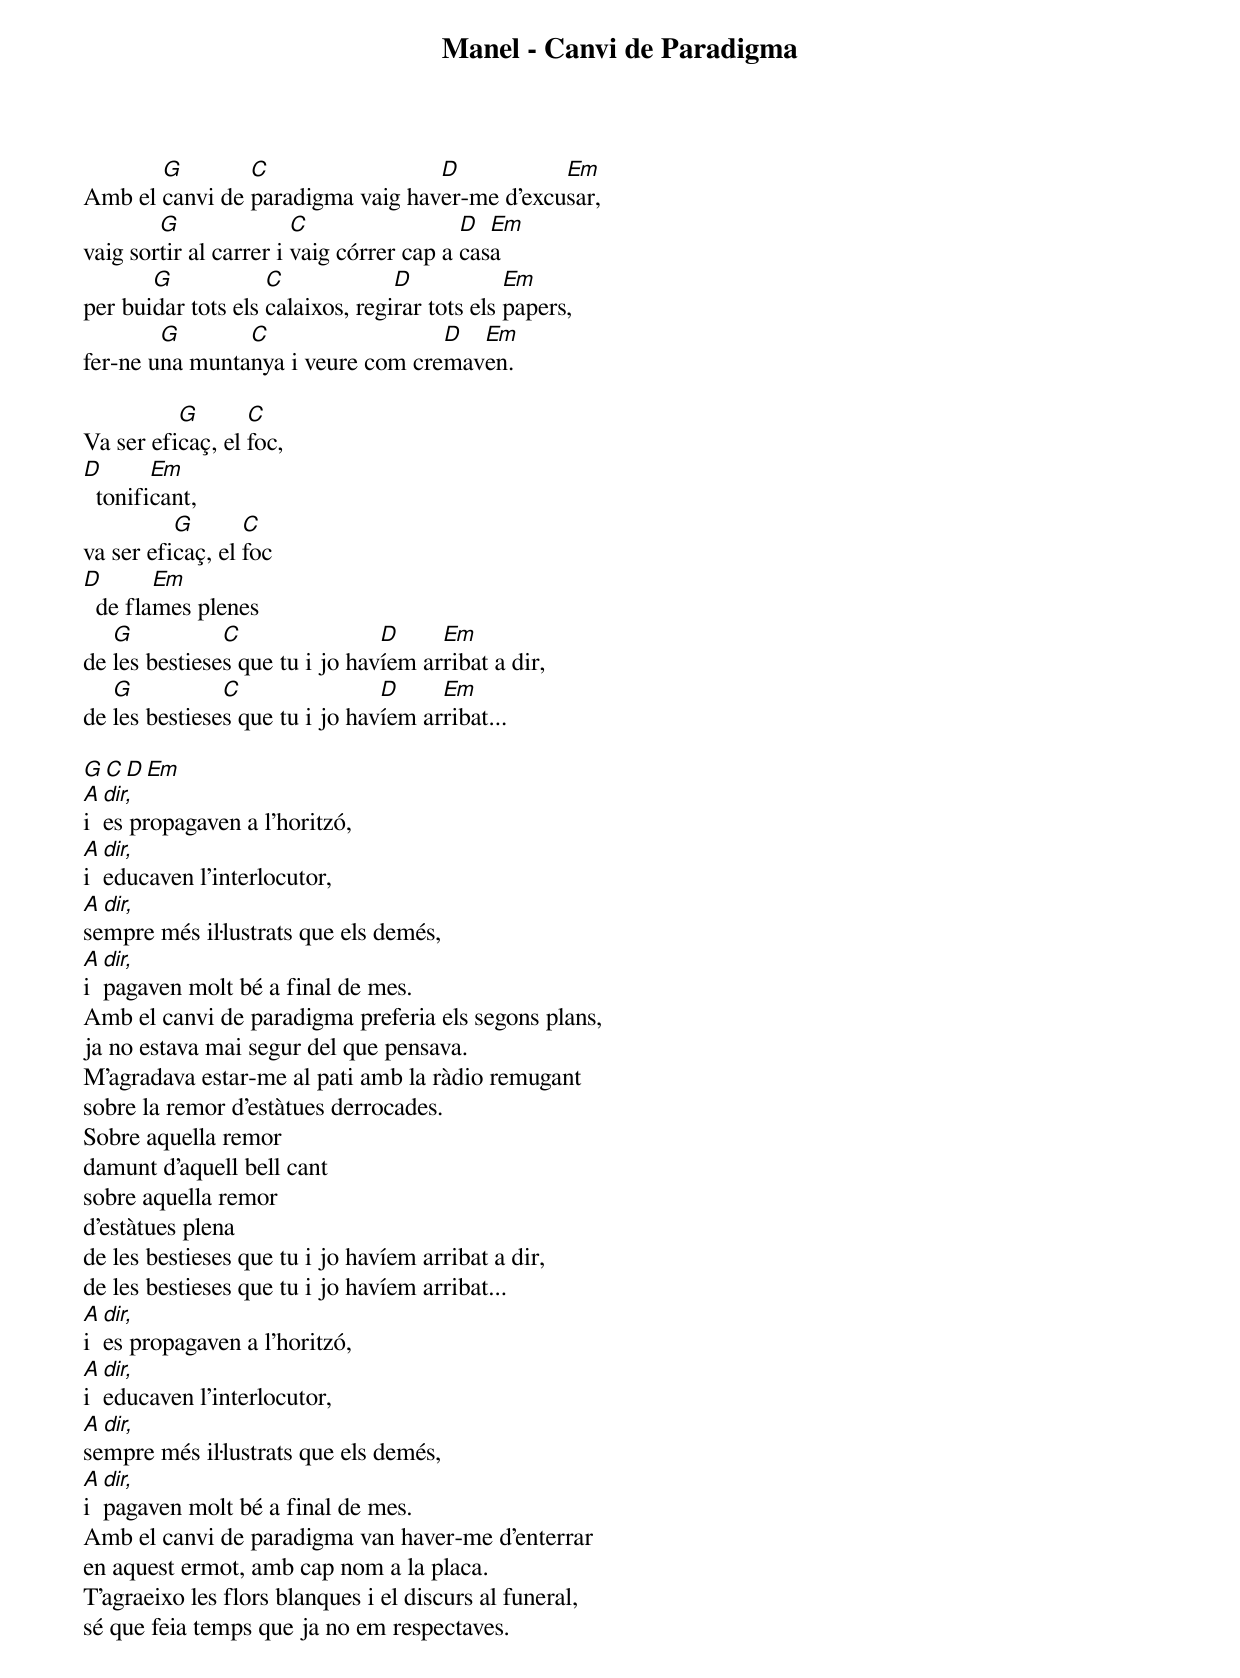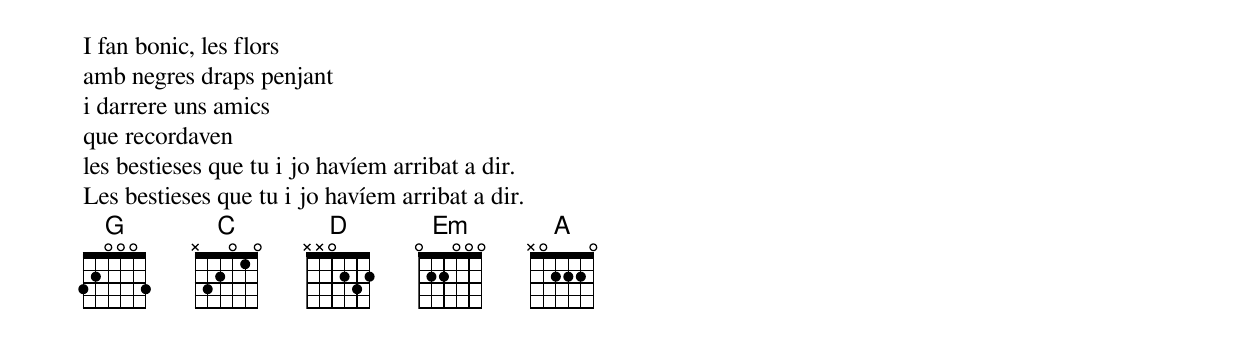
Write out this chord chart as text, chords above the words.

Manel - Canvi de Paradigma

       G        C                 D           Em
Amb el canvi de paradigma vaig haver-me d'excusar,
        G               C                 D  Em
vaig sortir al carrer i vaig córrer cap a casa
       G            C             D            Em
per buidar tots els calaixos, regirar tots els papers,
        G       C                  D  Em
fer-ne una muntanya i veure com cremaven.

          G       C
Va ser eficaç, el foc,
D       Em
  tonificant,
          G       C
va ser eficaç, el foc
D       Em
  de flames plenes
   G           C                D     Em
de les bestieses que tu i jo havíem arribat a dir,
   G           C                D     Em
de les bestieses que tu i jo havíem arribat...

G    C  D  Em
A dir,
i es propagaven a l'horitzó,
A dir,
i educaven l'interlocutor,
A dir,
sempre més il·lustrats que els demés,
A dir,
i pagaven molt bé a final de mes.
Amb el canvi de paradigma preferia els segons plans,
ja no estava mai segur del que pensava.
M'agradava estar-me al pati amb la ràdio remugant
sobre la remor d'estàtues derrocades.
Sobre aquella remor
damunt d'aquell bell cant
sobre aquella remor
d'estàtues plena
de les bestieses que tu i jo havíem arribat a dir,
de les bestieses que tu i jo havíem arribat...
A dir,
i es propagaven a l'horitzó,
A dir,
i educaven l'interlocutor,
A dir,
sempre més il·lustrats que els demés,
A dir,
i pagaven molt bé a final de mes.
Amb el canvi de paradigma van haver-me d'enterrar
en aquest ermot, amb cap nom a la placa.
T'agraeixo les flors blanques i el discurs al funeral,
sé que feia temps que ja no em respectaves.
I fan bonic, les flors
amb negres draps penjant
i darrere uns amics
que recordaven
les bestieses que tu i jo havíem arribat a dir.
Les bestieses que tu i jo havíem arribat a dir.
